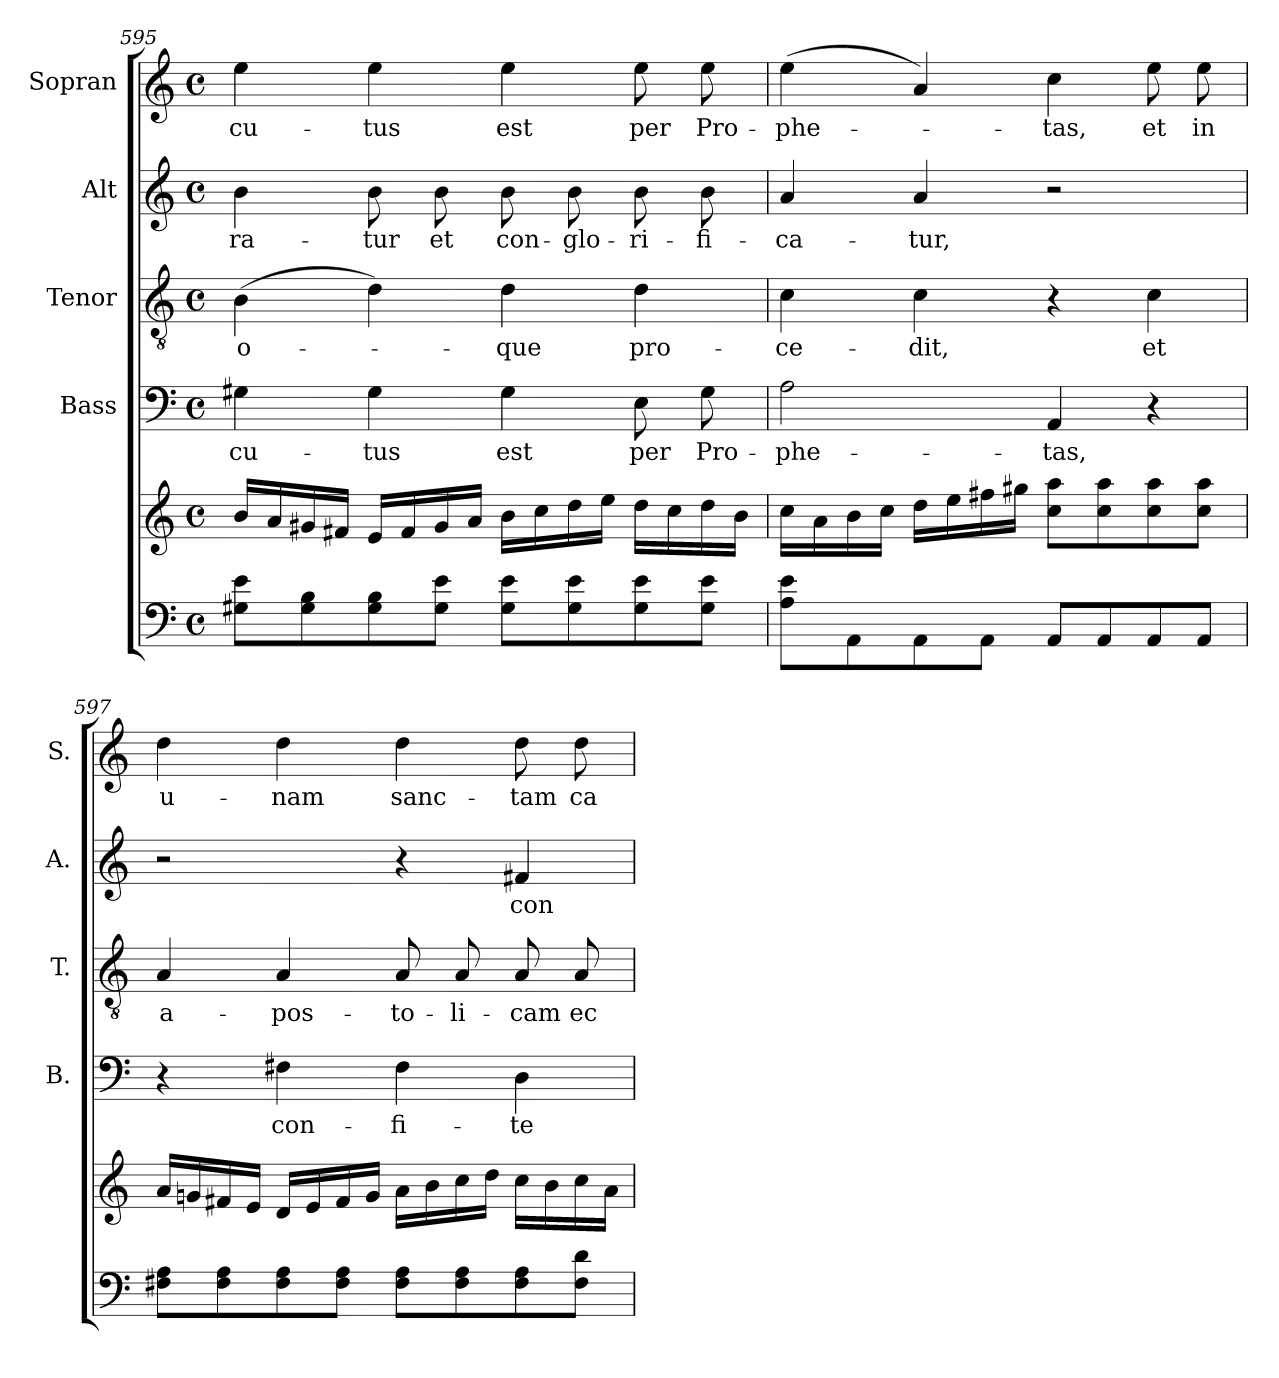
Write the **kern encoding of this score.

**kern	**kern	**kern	**text	**kern	**text	**kern	**text	**kern	**text
*part5	*part5	*part4	*part4	*part3	*part3	*part2	*part2	*part1	*part1
*staff6	*staff5	*staff4	*staff4	*staff3	*staff3	*staff2	*staff2	*staff1	*staff1
*	*	*I"Bass	*	*I"Tenor	*	*I"Alt	*	*I"Sopran	*
*	*	*I'B.	*	*I'T.	*	*I'A.	*	*I'S.	*
*clefF4	*clefG2	*clefF4	*	*clefGv2	*	*clefG2	*	*clefG2	*
*k[]	*k[]	*k[]	*	*k[]	*	*k[]	*	*k[]	*
*C:	*C:	*C:	*	*C:	*	*C:	*	*C:	*
*M4/4	*M4/4	*M4/4	*	*M4/4	*	*M4/4	*	*M4/4	*
*met(c)	*met(c)	*met(c)	*	*met(c)	*	*met(c)	*	*met(c)	*
=595	=595	=595	=595	=595	=595	=595	=595	=595	=595
!	!	!	!LO:LY:b	!	!LO:LY:b	!	!LO:LY:b	!	!LO:LY:b
8G#X\ 8e\L	16b/LL	4G#X\	-cu-	(>4B\	-o-	4b\	-ra-	4ee\	-cu-
.	16a/	.	.	.	.	.	.	.	.
8G#\ 8B\	16g#X/	.	.	.	.	.	.	.	.
.	16f#X/JJ	.	.	.	.	.	.	.	.
!	!	!	!LO:LY:b	!	!	!	!LO:LY:b	!	!LO:LY:b
8G#\ 8B\	16e/LL	4G#\	-tus	4d\)	.	8b\	-tur	4ee\	-tus
.	16f#/	.	.	.	.	.	.	.	.
!	!	!	!	!	!	!	!LO:LY:b	!	!
8G#\ 8e\J	16g#/	.	.	.	.	8b\	et	.	.
.	16a/JJ	.	.	.	.	.	.	.	.
!	!	!	!LO:LY:b	!	!LO:LY:b	!	!LO:LY:b	!	!LO:LY:b
8G#\ 8e\L	16b\LL	4G#\	est	4d\	-que	8b\	con-	4ee\	est
.	16cc\	.	.	.	.	.	.	.	.
!	!	!	!	!	!	!	!LO:LY:b	!	!
8G#\ 8e\	16dd\	.	.	.	.	8b\	-glo-	.	.
.	16ee\JJ	.	.	.	.	.	.	.	.
!	!	!	!LO:LY:b	!	!LO:LY:b	!	!LO:LY:b	!	!LO:LY:b
8G#\ 8e\	16dd\LL	8E\	per	4d\	pro-	8b\	-ri-	8ee\	per
.	16cc\	.	.	.	.	.	.	.	.
!	!	!	!LO:LY:b	!	!	!	!LO:LY:b	!	!LO:LY:b
8G#\ 8e\J	16dd\	8G#\	Pro-	.	.	8b\	-fi-	8ee\	Pro-
.	16b\JJ	.	.	.	.	.	.	.	.
=596	=596	=596	=596	=596	=596	=596	=596	=596	=596
!	!	!	!LO:LY:b	!	!LO:LY:b	!	!LO:LY:b	!	!LO:LY:b
8A\ 8e\L	16cc\LL	2A\	-phe-	4c\	-ce-	4a/	-ca-	(>4ee\	-phe-
.	16a\	.	.	.	.	.	.	.	.
8AA\	16b\	.	.	.	.	.	.	.	.
.	16cc\JJ	.	.	.	.	.	.	.	.
!	!	!	!	!	!LO:LY:b	!	!LO:LY:b	!	!
8AA\	16dd\LL	.	.	4c\	-dit,	4a/	-tur,	4a/)	.
.	16ee\	.	.	.	.	.	.	.	.
8AA\J	16ff#X\	.	.	.	.	.	.	.	.
.	16gg#X\JJ	.	.	.	.	.	.	.	.
!	!	!	!LO:LY:b	!	!	!	!	!	!LO:LY:b
8AA/L	8cc\ 8aa\L	4AA/	-tas,	4r	.	2r	.	4cc\	-tas,
8AA/	8cc\ 8aa\	.	.	.	.	.	.	.	.
!	!	!	!	!	!LO:LY:b	!	!	!	!LO:LY:b
8AA/	8cc\ 8aa\	4r	.	4c\	et	.	.	8ee\	et
!	!	!	!	!	!	!	!	!	!LO:LY:b
8AA/J	8cc\ 8aa\J	.	.	.	.	.	.	8ee\	in
!!LO:LB:g=z
=597	=597	=597	=597	=597	=597	=597	=597	=597	=597
!	!	!	!	!	!LO:LY:b	!	!	!	!LO:LY:b
8F#X\ 8A\L	16a/LL	4r	.	4A/	a-	2r	.	4dd\	u-
.	16gn/	.	.	.	.	.	.	.	.
8F#\ 8A\	16f#X/	.	.	.	.	.	.	.	.
.	16e/JJ	.	.	.	.	.	.	.	.
!	!	!	!LO:LY:b	!	!LO:LY:b	!	!	!	!LO:LY:b
8F#\ 8A\	16d/LL	4F#X\	con-	4A/	-pos-	.	.	4dd\	-nam
.	16e/	.	.	.	.	.	.	.	.
8F#\ 8A\J	16f#/	.	.	.	.	.	.	.	.
.	16g/JJ	.	.	.	.	.	.	.	.
!	!	!	!LO:LY:b	!	!LO:LY:b	!	!	!	!LO:LY:b
8F#\ 8A\L	16a\LL	4F#\	-fi-	8A/	-to-	4r	.	4dd\	sanc-
.	16b\	.	.	.	.	.	.	.	.
!	!	!	!	!	!LO:LY:b	!	!	!	!
8F#\ 8A\	16cc\	.	.	8A/	-li-	.	.	.	.
.	16dd\JJ	.	.	.	.	.	.	.	.
!	!	!	!LO:LY:b	!	!LO:LY:b	!	!LO:LY:b	!	!LO:LY:b
8F#\ 8A\	16cc\LL	4D\	-te-	8A/	-cam	4f#X/	con-	8dd\	-tam
.	16b\	.	.	.	.	.	.	.	.
!	!	!	!	!	!LO:LY:b	!	!	!	!LO:LY:b
8F#\ 8d\J	16cc\	.	.	8A/	ec-	.	.	8dd\	ca-
.	16a\JJ	.	.	.	.	.	.	.	.
=	=	=	=	=	=	=	=	=	=
*-	*-	*-	*-	*-	*-	*-	*-	*-	*-
